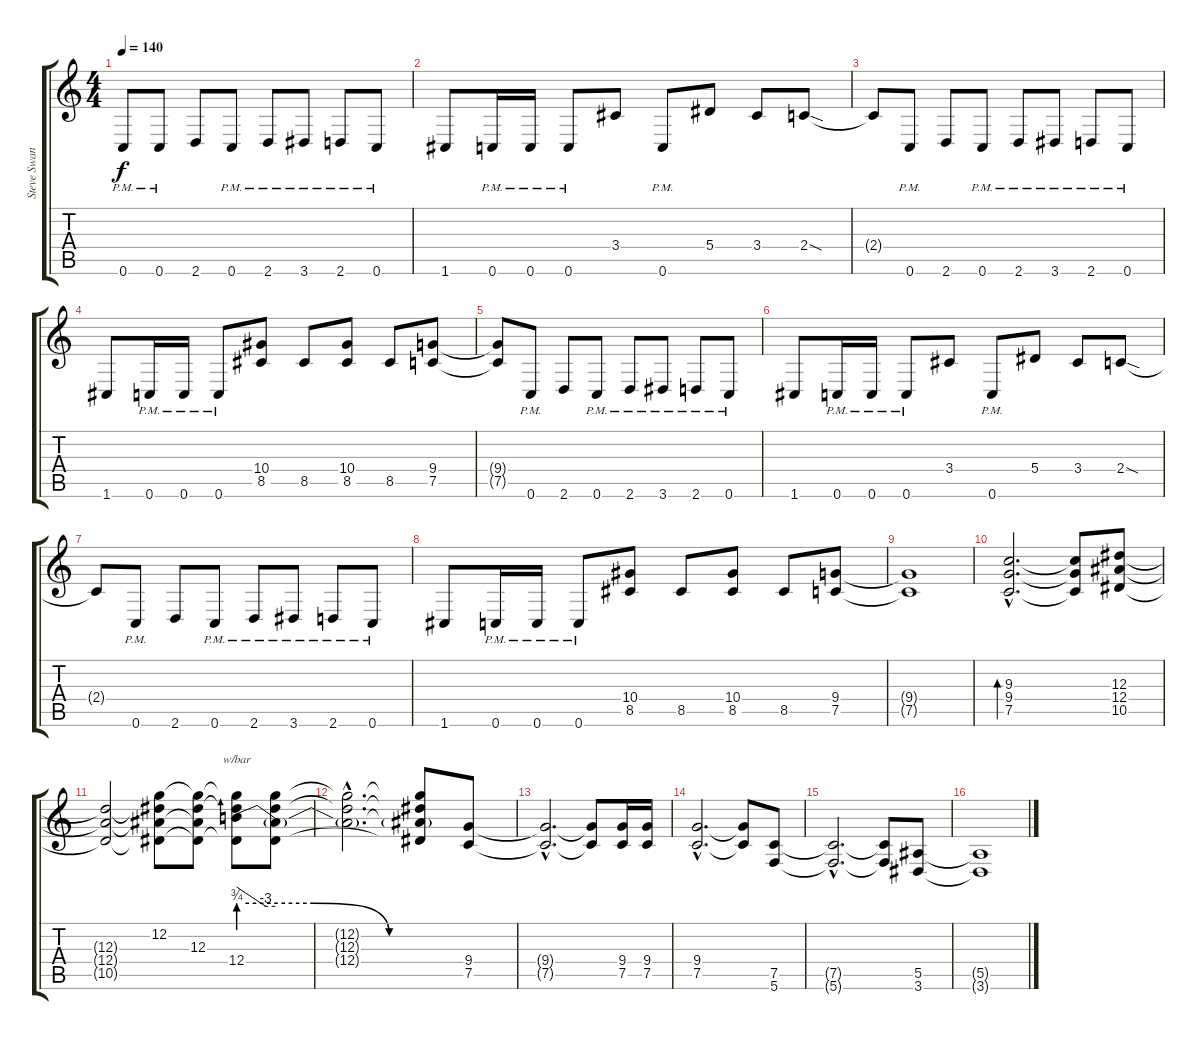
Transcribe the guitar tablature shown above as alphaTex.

\track ("Steve Swanson(Rhytm Guitar)" "Steve Swan") {instrument distortionguitar}
\staff {score tabs}
\tuning (C4 G3 Eb3 Bb2 F2 C2) {hide}
\ts (4 4)
\tempo 140
\clef g2
\ks c
0.6{pm}.8{dy f} 0.6{pm}.8 2.6.8 0.6{pm}.8 2.6{pm}.8 3.6{pm}.8 2.6{pm}.8 0.6{pm}.8 |
1.6.8 0.6{pm}.16 0.6{pm}.16 0.6{pm}.8 3.4.8 0.6{pm}.8 5.4.8 3.4.8 2.4{sod}.8 |
2.4{t}.8 0.6{pm}.8 2.6.8 0.6{pm}.8 2.6{pm}.8 3.6{pm}.8 2.6{pm}.8 0.6{pm}.8 |
1.6.8 0.6{pm}.16 0.6{pm}.16 0.6{pm}.8 (10.4 8.5).8 8.5.8 (10.4 8.5).8 8.5.8 (9.4 7.5).8 |
(9.4{t} 7.5{t}).8 0.6{pm}.8 2.6.8 0.6{pm}.8 2.6{pm}.8 3.6{pm}.8 2.6{pm}.8 0.6{pm}.8 |
1.6.8 0.6{pm}.16 0.6{pm}.16 0.6{pm}.8 3.4.8 0.6{pm}.8 5.4.8 3.4.8 2.4{sod}.8 |
2.4{t}.8 0.6{pm}.8 2.6.8 0.6{pm}.8 2.6{pm}.8 3.6{pm}.8 2.6{pm}.8 0.6{pm}.8 |
1.6.8 0.6{pm}.16 0.6{pm}.16 0.6{pm}.8 (10.4 8.5).8 8.5.8 (10.4 8.5).8 8.5.8 (9.4 7.5).8 |
(9.4{t} 7.5{t}).1 |
(9.3{hac} 9.4{hac} 7.5{hac}).2{d bd 480} (9.3{t} 9.4{t} 7.5{t}).8 (12.3 12.4 10.5).8 |
(12.3{t} 12.4{t} 10.5{t}).2 (12.2 12.3{t} 12.4{t} 10.5{t}).8 (12.2{t} 12.3 12.4{t} 10.5{t}).8 (12.2{t} 12.3{t} 12.4{be (custom 0 3 20 3 40 0 60 0)} 10.5{t}).8{tbe (custom default 0 0 45 -12 60 -12)} (12.2{t} 12.3{t} 12.4{t} 10.5{t}).8 |
(12.2{hac t} 12.3{hac t} 12.4{hac t}).2{d} (12.2{t} 12.3{t} 12.4{t} 10.5{t}).8 (9.4 7.5).8 |
(9.4{hac t} 7.5{hac t}).2{d} (9.4{t} 7.5{t}).8 (9.4 7.5).16 (9.4 7.5).16 |
(9.4{hac} 7.5{hac}).2{d} (9.4{t} 7.5{t}).8 (7.5 5.6).8 |
(7.5{hac t} 5.6{hac t}).2{d} (7.5{t} 5.6{t}).8 (5.5 3.6).8 |
(5.5{t} 3.6{t}).1
